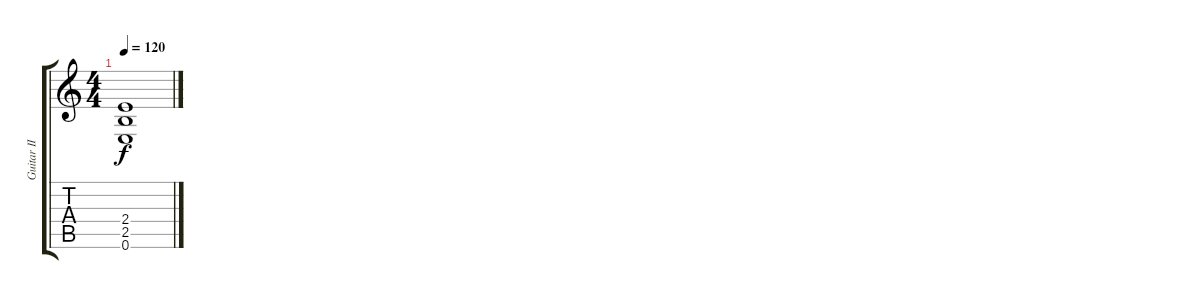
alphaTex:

\track ("Guitar II" "Guitar II") {instrument distortionguitar}
\staff {score tabs}
\tuning (E4 B3 G3 D3 A2 E2) {hide}
\ts (4 4)
\tempo 120
\clef g2
\ks c
(2.4{t} 2.5{t} 0.6{t}).1{dy f}
